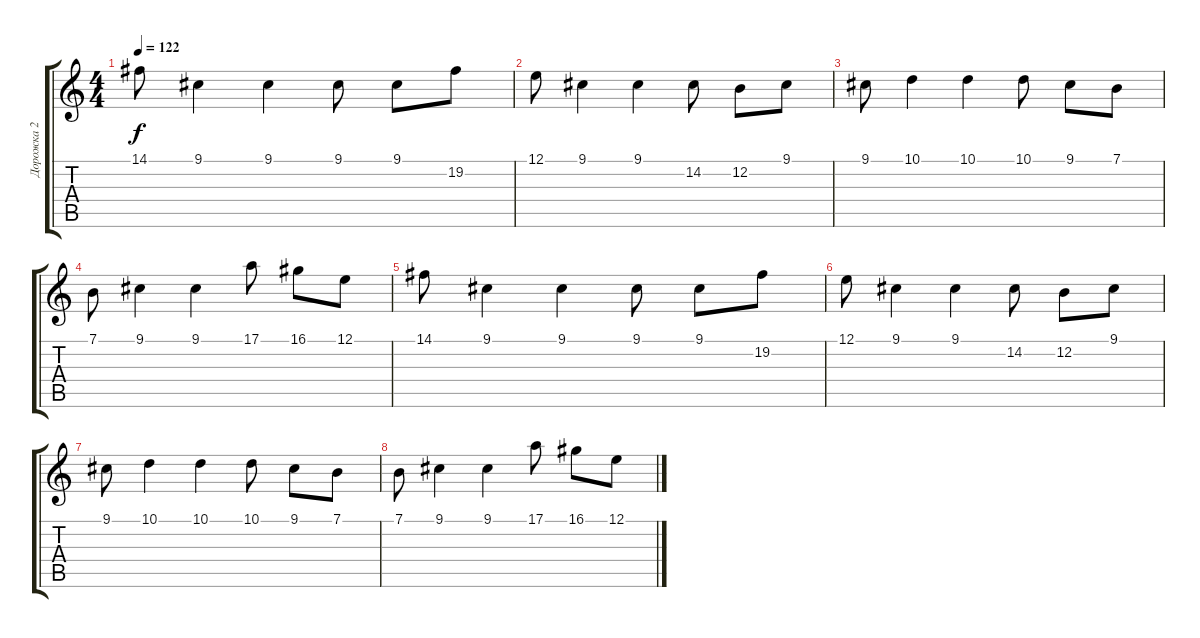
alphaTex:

\track ("Дорожка 2" "Дорожка 2") {instrument brightacousticpiano}
\staff {score tabs}
\tuning (E4 B3 G3 D3 A2 E2) {hide}
\ts (4 4)
\tempo 122
\clef g2
\ks c
14.1.8{dy f} 9.1.4 9.1.4 9.1.8 9.1.8 19.2.8 |
12.1.8 9.1.4 9.1.4 14.2.8 12.2.8 9.1.8 |
9.1.8 10.1.4 10.1.4 10.1.8 9.1.8 7.1.8 |
7.1.8 9.1.4 9.1.4 17.1.8 16.1.8 12.1.8 |
14.1.8 9.1.4 9.1.4 9.1.8 9.1.8 19.2.8 |
12.1.8 9.1.4 9.1.4 14.2.8 12.2.8 9.1.8 |
9.1.8 10.1.4 10.1.4 10.1.8 9.1.8 7.1.8 |
7.1.8 9.1.4 9.1.4 17.1.8 16.1.8 12.1.8
